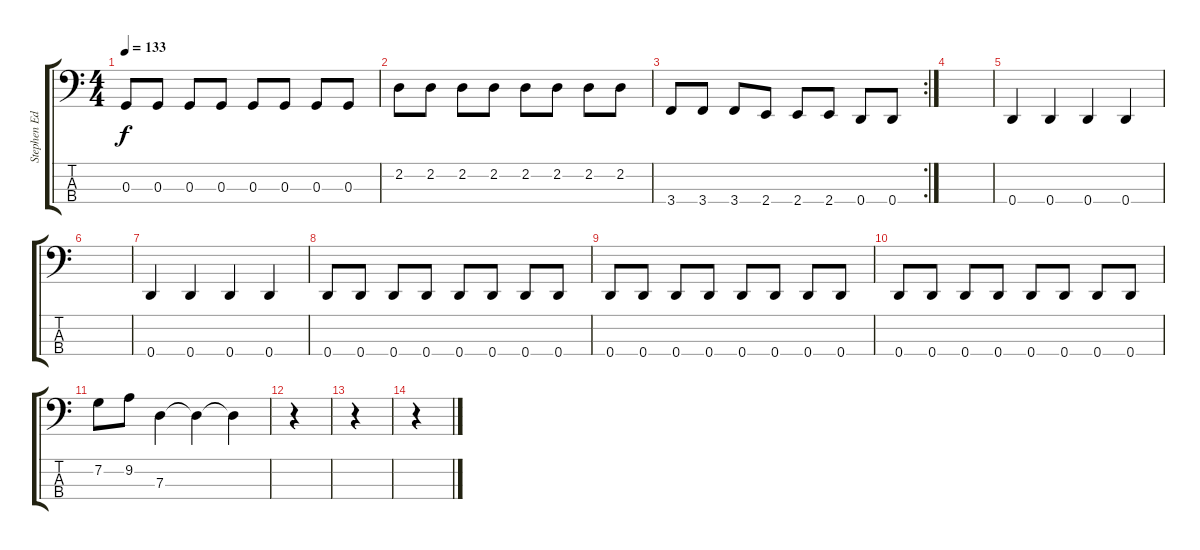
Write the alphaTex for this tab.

\track ("Stephen Edmondson" "Stephen Ed") {instrument electricbassfinger}
\staff {score tabs}
\tuning (F2 C2 G1 D1) {hide}
\ts (4 4)
\tempo 133
\clef f4
\ks c
0.3.8{dy f} 0.3.8 0.3.8 0.3.8 0.3.8 0.3.8 0.3.8 0.3.8 |
2.2.8 2.2.8 2.2.8 2.2.8 2.2.8 2.2.8 2.2.8 2.2.8 |
\rc 2
3.4.8 3.4.8 3.4.8 2.4.8 2.4.8 2.4.8 0.4.8 0.4.8 |
|
0.4.4 0.4.4 0.4.4 0.4.4 |
|
0.4.4 0.4.4 0.4.4 0.4.4 |
0.4.8 0.4.8 0.4.8 0.4.8 0.4.8 0.4.8 0.4.8 0.4.8 |
0.4.8 0.4.8 0.4.8 0.4.8 0.4.8 0.4.8 0.4.8 0.4.8 |
0.4.8 0.4.8 0.4.8 0.4.8 0.4.8 0.4.8 0.4.8 0.4.8 |
7.2.8 9.2.8 7.3.4 7.3{t}.4 7.3{t}.4 |
r.4 |
r.4 |
r.4
